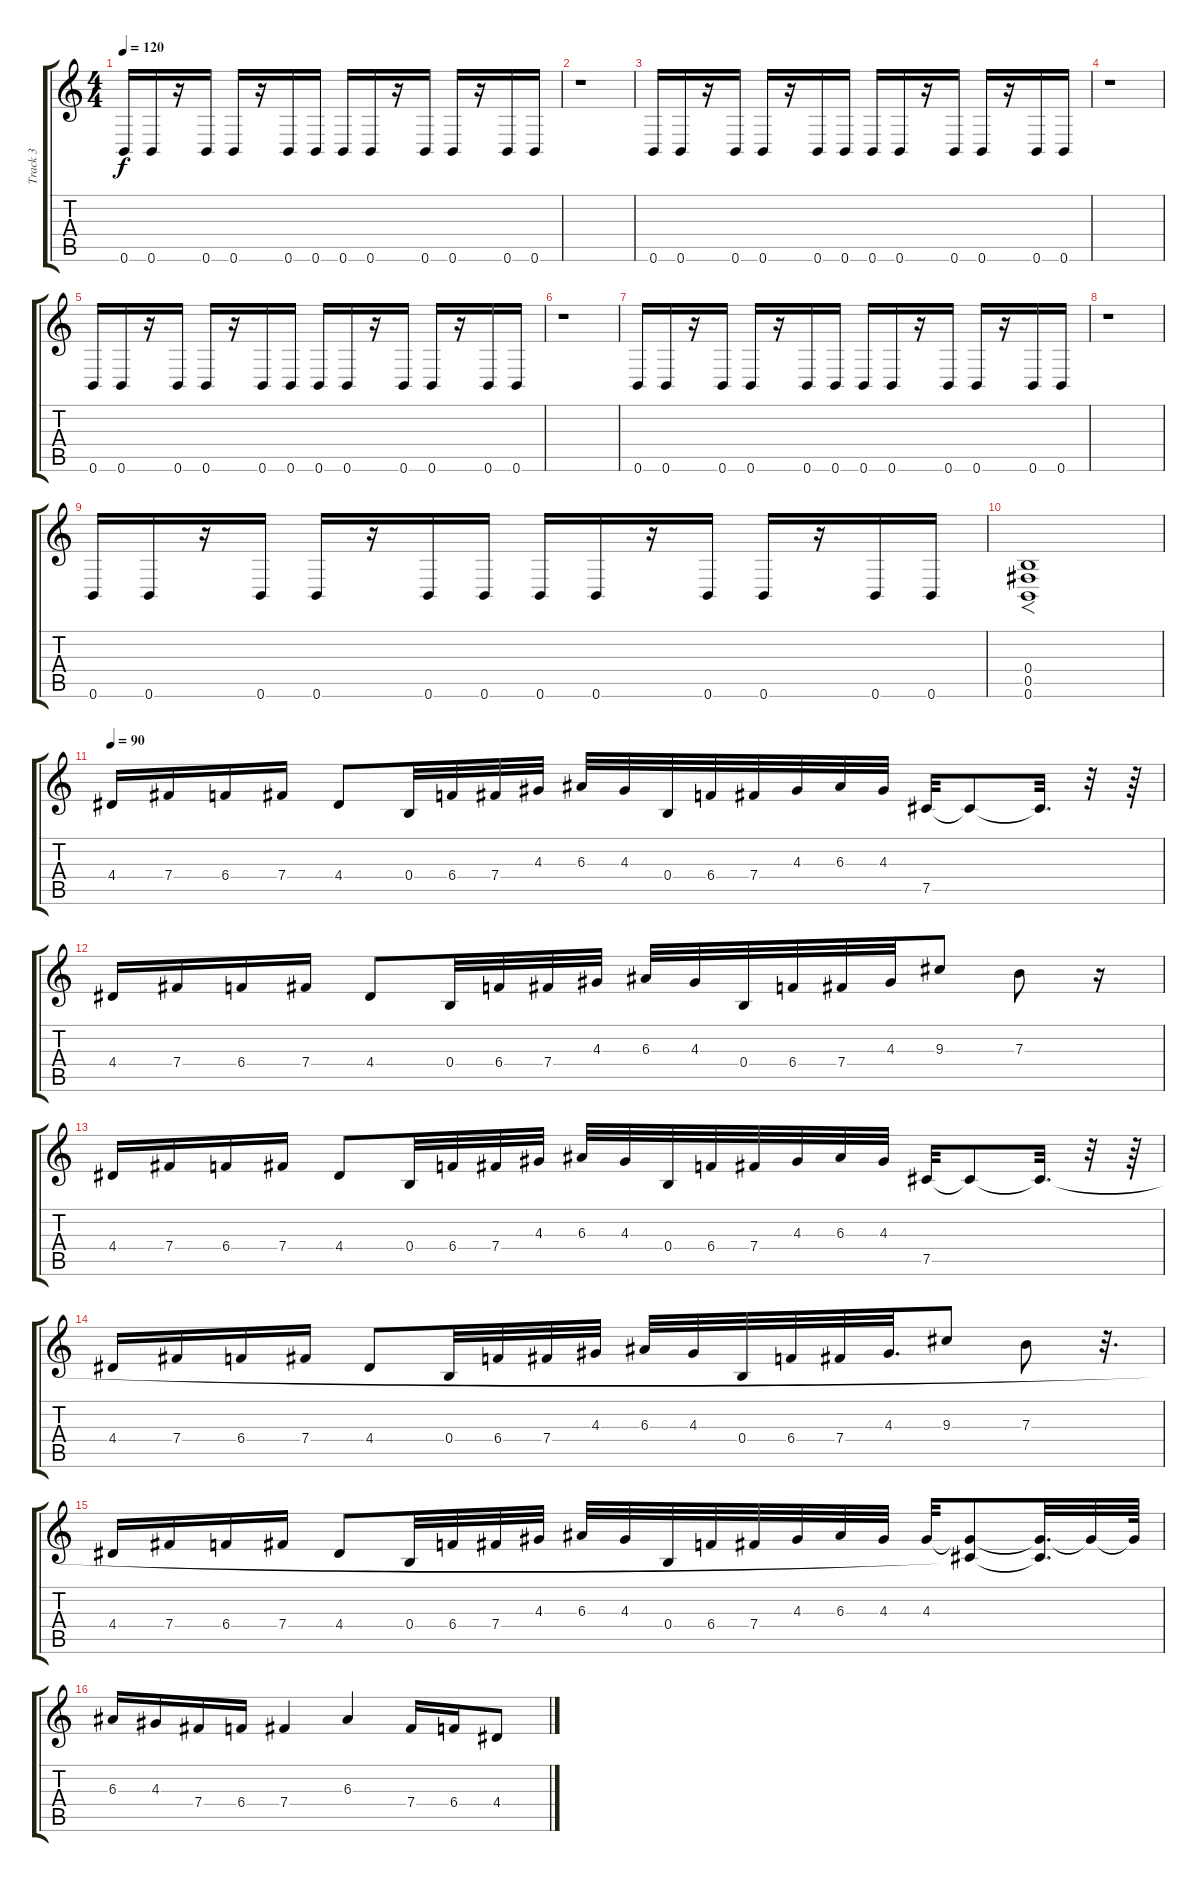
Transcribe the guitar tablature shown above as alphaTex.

\track ("Track 3" "Track 3") {instrument distortionguitar}
\staff {score tabs}
\tuning (Db4 Ab3 E3 B2 Gb2 B1) {hide}
\ts (4 4)
\tempo 120
\clef g2
\ks c
0.6.16{dy f} 0.6.16 r.16 0.6.16 0.6.16 r.16 0.6.16 0.6.16 0.6.16 0.6.16 r.16 0.6.16 0.6.16 r.16 0.6.16 0.6.16 |
r.1 |
0.6.16 0.6.16 r.16 0.6.16 0.6.16 r.16 0.6.16 0.6.16 0.6.16 0.6.16 r.16 0.6.16 0.6.16 r.16 0.6.16 0.6.16 |
r.1 |
0.6.16 0.6.16 r.16 0.6.16 0.6.16 r.16 0.6.16 0.6.16 0.6.16 0.6.16 r.16 0.6.16 0.6.16 r.16 0.6.16 0.6.16 |
r.1 |
0.6.16 0.6.16 r.16 0.6.16 0.6.16 r.16 0.6.16 0.6.16 0.6.16 0.6.16 r.16 0.6.16 0.6.16 r.16 0.6.16 0.6.16 |
r.1 |
0.6.16 0.6.16 r.16 0.6.16 0.6.16 r.16 0.6.16 0.6.16 0.6.16 0.6.16 r.16 0.6.16 0.6.16 r.16 0.6.16 0.6.16 |
(0.4 0.5 0.6).1{f} |
\tempo 90
4.4.16 7.4.16 6.4.16 7.4.16 4.4.8 0.4.32 6.4.32 7.4.32 4.3.32 6.3.32 4.3.32 0.4.32 6.4.32 7.4.32 4.3.32 6.3.32 4.3.32 7.5.32 7.5{t}.8 7.5{t}.32{d} r.32 r.64 |
4.4.16 7.4.16 6.4.16 7.4.16 4.4.8 0.4.32 6.4.32 7.4.32 4.3.32 6.3.32 4.3.32 0.4.32 6.4.32 7.4.32 4.3.32 9.3.8 7.3.8 r.16 |
4.4.16 7.4.16 6.4.16 7.4.16 4.4.8 0.4.32 6.4.32 7.4.32 4.3.32 6.3.32 4.3.32 0.4.32 6.4.32 7.4.32 4.3.32 6.3.32 4.3.32 7.5.32 7.5{t}.8 7.5{t}.32{d} r.32 r.64 |
4.4.16 7.4.16 6.4.16 7.4.16 4.4.8 0.4.32 6.4.32 7.4.32 4.3.32 6.3.32 4.3.32 0.4.32 6.4.32 7.4.32 4.3.32{d} 9.3.8 7.3.8 r.32{d} |
4.4.16 7.4.16 6.4.16 7.4.16 4.4.8 0.4.32 6.4.32 7.4.32 4.3.32 6.3.32 4.3.32 0.4.32 6.4.32 7.4.32 4.3.32 6.3.32 4.3.32 4.3.32 (4.3{t} 7.5{t}).8 (4.3{t} 7.5{t}).32{d} 4.3{t}.32 4.3{t}.64 |
6.3.16 4.3.16 7.4.16 6.4.16 7.4.4 6.3.4 7.4.16 6.4.16 4.4.8
